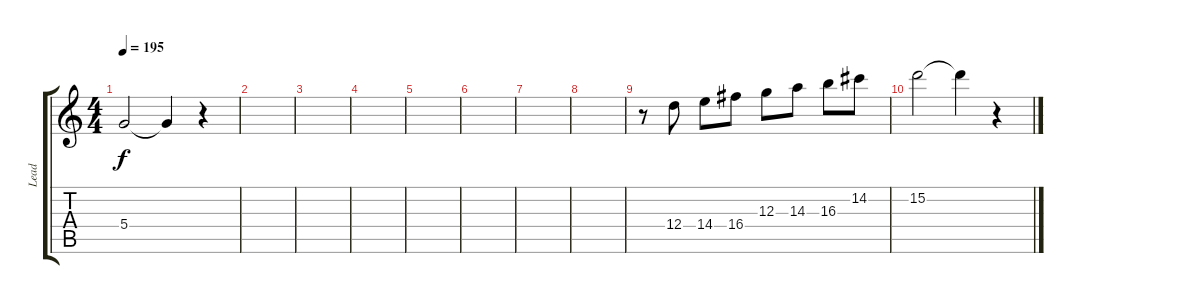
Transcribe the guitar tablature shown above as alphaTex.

\track ("Lead" "Lead") {instrument overdrivenguitar}
\staff {score tabs}
\tuning (E4 B3 G3 D3 A2 E2) {hide}
\ts (4 4)
\tempo 195
\clef g2
\ks c
5.4{t}.2{dy f} 5.4{t}.4 r.4 |
\section ("" "")
|
|
|
|
|
|
|
r.8{volume 14} 12.4.8 14.4.8 16.4.8 12.3.8 14.3.8 16.3.8 14.2.8 |
\section ("" "")
15.2.2 15.2{t}.4 r.4
